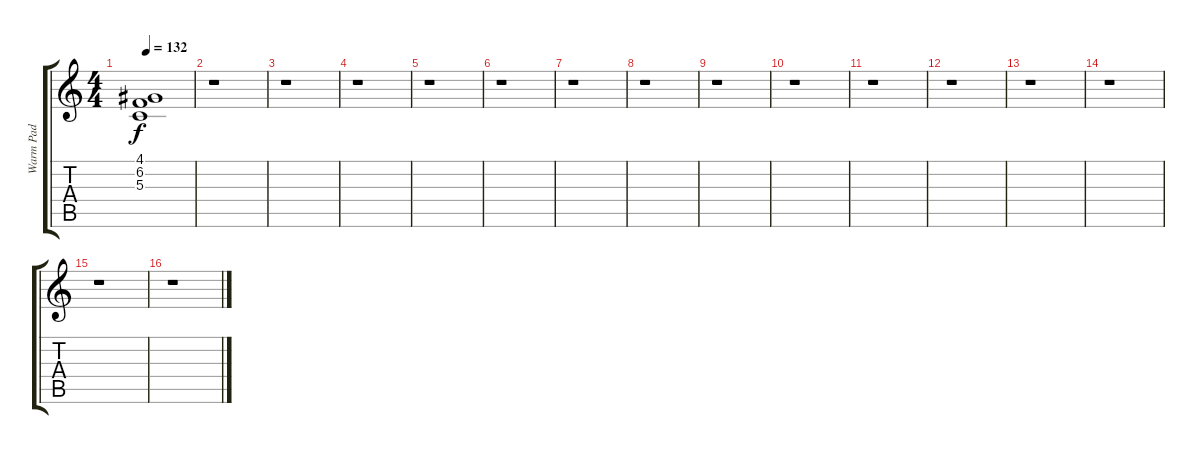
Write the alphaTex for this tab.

\track ("Warm Pad" "Warm Pad") {instrument pad2warm}
\staff {score tabs}
\tuning (E4 B3 G3 D3 A2 E2) {hide}
\ts (4 4)
\tempo 132
\clef g2
\ks c
(4.1{t} 6.2{t} 5.3{t}).1{dy f} |
r.1 |
r.1 |
r.1 |
r.1 |
r.1 |
r.1 |
r.1 |
r.1 |
r.1 |
r.1 |
r.1 |
r.1 |
r.1 |
r.1 |
r.1
